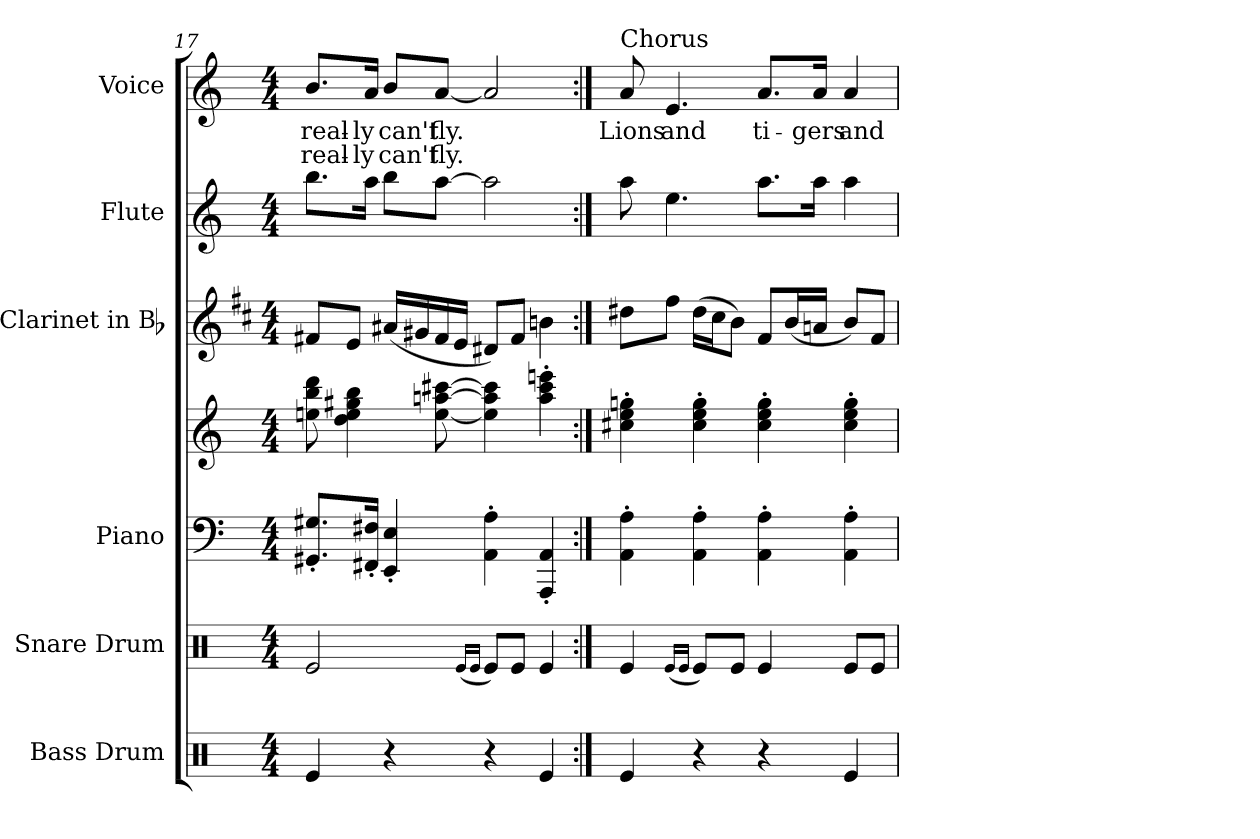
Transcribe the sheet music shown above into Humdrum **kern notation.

**kern	**kern	**kern	**kern	**kern	**kern	**kern	**text	**text
*part6	*part5	*part4	*part4	*part3	*part2	*part1	*part1	*part1
*staff7	*staff6	*staff5	*staff4	*staff3	*staff2	*staff1	*staff1	*staff1
*I"Bass Drum	*I"Snare Drum	*I"Piano	*	*I"Clarinet in Bb	*I"Flute	*I"Voice	*	*
*I'B. D.	*I'S. D.	*I'Pno.	*	*I'Cl.	*I'Fl.	*I'Voice	*	*
*clefX	*clefX	*clefF4	*clefG2	*clefG2	*clefG2	*clefG2	*	*
*	*	*	*	*ITrd1c2	*	*	*	*
*k[]	*k[]	*k[]	*k[]	*k[]	*k[]	*k[]	*	*
*C:	*C:	*C:	*C:	*C:	*C:	*C:	*	*
*M4/4	*M4/4	*M4/4	*M4/4	*M4/4	*M4/4	*M4/4	*	*
=17	=17	=17	=17	=17	=17	=17	=17	=17
!	!	!	!	!	!	!	!LO:LY:b:color=#000000	!LO:LY:b:color=#000000
4Rei/	2Rei/	8.GG#Xi/' 8.G#Xi'L	8eeni\ 8bbi 8dddi	8eni/L	8.bbi\L	8.bi/L	real-	real-
.	.	.	4ddi\ 4eei 4gg#Xi 4bbi	8di/J	.	.	.	.
!	!	!	!	!	!	!	!LO:LY:b:color=#000000	!LO:LY:b:color=#000000
.	.	16FF#Xi/' 16F#Xi'Jk	.	.	16aai\Jk	16ai/Jk	-ly	-ly
!	!	!	!	!	!	!	!LO:LY:b:color=#000000	!LO:LY:b:color=#000000
4r	.	4EEi/' 4Ei'	.	(16g#Xi/LL	8bbi\L	8bi/L	can't	can't
.	.	.	.	16f#Xi/	.	.	.	.
!	!	!	!	!	!	!	!LO:LY:b:color=#000000	!LO:LY:b:color=#000000
.	.	.	[8eei\ [8aani [8ccc#Xi	16ei/	[8aai\J	[8ai/J	fly.	fly.
.	.	.	.	16di/JJ	.	.	.	.
.	(16qRei/LL	.	.	.	.	.	.	.
.	16qRei/JJ	.	.	.	.	.	.	.
4r	8Rei/L)	4AAi\' 4Ai'	4eei\] 4aai] 4ccc#i]	8c#Xi/L)	2aai\]	2ai/]	.	.
.	8Rei/J	.	.	8ei/J	.	.	.	.
4Rei/	4Rei/	4AAAi/' 4AAi'	4aai\' 4ccc#i' 4eeeni'	4ani\	.	.	.	.
=18:|!	=18:|!	=18:|!	=18:|!	=18:|!	=18:|!	=18:|!	=18:|!	=18:|!
!	!	!	!	!	!	!LO:TX:a:t=Chorus	!	!
!	!	!	!	!	!	!	!LO:LY:b:color=#000000	!
4Rei/	4Rei/	4AAi\' 4Ai'	4cc#Xi\' 4eei' 4ggni'	8cc#Xi\L	8aai\	8ai/	Lions	.
!	!	!	!	!	!	!	!LO:LY:b:color=#000000	!
.	.	.	.	8eei\J	4.eei\	4.ei/	and	.
.	(16qRei/LL	.	.	.	.	.	.	.
.	16qRei/JJ	.	.	.	.	.	.	.
4r	8Rei/L)	4AAi\' 4Ai'	4cc#i\' 4eei' 4ggi'	(16cc#i\LL	.	.	.	.
.	.	.	.	16bi\J	.	.	.	.
.	8Rei/J	.	.	8ai\J)	.	.	.	.
!	!	!	!	!	!	!	!LO:LY:b:color=#000000	!
4r	4Rei/	4AAi\' 4Ai'	4cc#i\' 4eei' 4ggi'	8ei/L	8.aai\L	8.ai/L	ti-	.
.	.	.	.	(16ai/L	.	.	.	.
!	!	!	!	!	!	!	!LO:LY:b:color=#000000	!
.	.	.	.	16gni/JJ	16aai\Jk	16ai/Jk	-gers	.
!	!	!	!	!	!	!	!LO:LY:b:color=#000000	!
4Rei/	8Rei/L	4AAi\' 4Ai'	4cc#i\' 4eei' 4ggi'	8ai/L)	4aai\	4ai/	and	.
.	8Rei/J	.	.	8ei/J	.	.	.	.
=	=	=	=	=	=	=	=	=
*-	*-	*-	*-	*-	*-	*-	*-	*-
